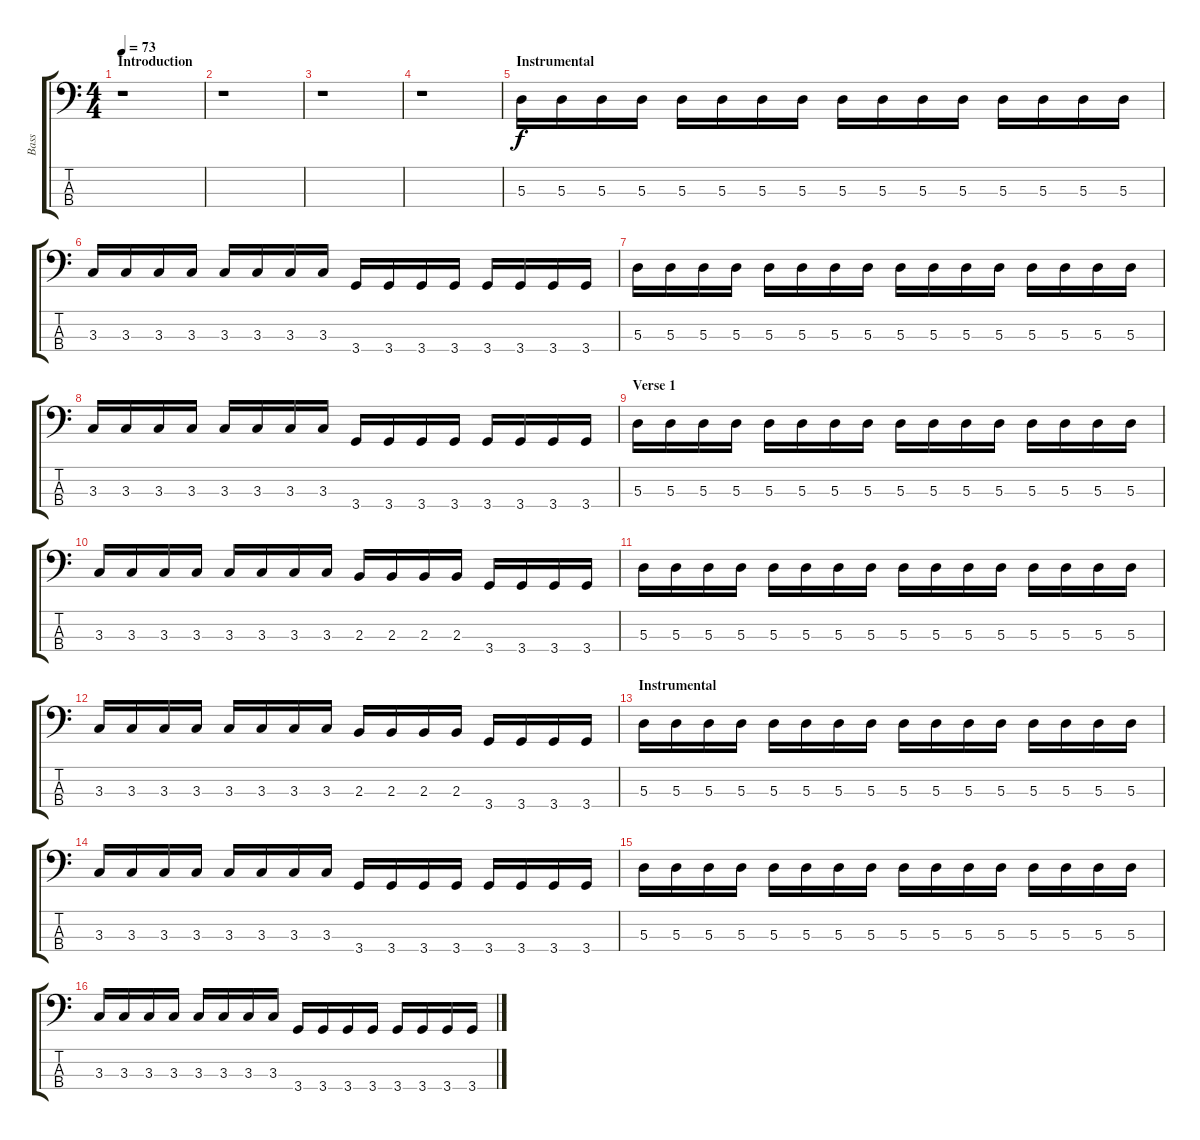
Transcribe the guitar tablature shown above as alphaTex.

\track ("Bass" "Bass") {instrument electricbassfinger}
\staff {score tabs}
\tuning (G2 D2 A1 E1) {hide}
\ts (4 4)
\section ("" "Introduction")
\tempo 73
\clef f4
\ks c
r.1{dy f instrument electricbassfinger} |
r.1 |
r.1 |
r.1 |
\section ("" "Instrumental")
5.3.16 5.3.16 5.3.16 5.3.16 5.3.16 5.3.16 5.3.16 5.3.16 5.3.16 5.3.16 5.3.16 5.3.16 5.3.16 5.3.16 5.3.16 5.3.16 |
3.3.16 3.3.16 3.3.16 3.3.16 3.3.16 3.3.16 3.3.16 3.3.16 3.4.16 3.4.16 3.4.16 3.4.16 3.4.16 3.4.16 3.4.16 3.4.16 |
5.3.16 5.3.16 5.3.16 5.3.16 5.3.16 5.3.16 5.3.16 5.3.16 5.3.16 5.3.16 5.3.16 5.3.16 5.3.16 5.3.16 5.3.16 5.3.16 |
3.3.16 3.3.16 3.3.16 3.3.16 3.3.16 3.3.16 3.3.16 3.3.16 3.4.16 3.4.16 3.4.16 3.4.16 3.4.16 3.4.16 3.4.16 3.4.16 |
\section ("" "Verse 1")
5.3.16 5.3.16 5.3.16 5.3.16 5.3.16 5.3.16 5.3.16 5.3.16 5.3.16 5.3.16 5.3.16 5.3.16 5.3.16 5.3.16 5.3.16 5.3.16 |
3.3.16 3.3.16 3.3.16 3.3.16 3.3.16 3.3.16 3.3.16 3.3.16 2.3.16 2.3.16 2.3.16 2.3.16 3.4.16 3.4.16 3.4.16 3.4.16 |
5.3.16 5.3.16 5.3.16 5.3.16 5.3.16 5.3.16 5.3.16 5.3.16 5.3.16 5.3.16 5.3.16 5.3.16 5.3.16 5.3.16 5.3.16 5.3.16 |
3.3.16 3.3.16 3.3.16 3.3.16 3.3.16 3.3.16 3.3.16 3.3.16 2.3.16 2.3.16 2.3.16 2.3.16 3.4.16 3.4.16 3.4.16 3.4.16 |
\section ("" "Instrumental")
5.3.16 5.3.16 5.3.16 5.3.16 5.3.16 5.3.16 5.3.16 5.3.16 5.3.16 5.3.16 5.3.16 5.3.16 5.3.16 5.3.16 5.3.16 5.3.16 |
3.3.16 3.3.16 3.3.16 3.3.16 3.3.16 3.3.16 3.3.16 3.3.16 3.4.16 3.4.16 3.4.16 3.4.16 3.4.16 3.4.16 3.4.16 3.4.16 |
5.3.16 5.3.16 5.3.16 5.3.16 5.3.16 5.3.16 5.3.16 5.3.16 5.3.16 5.3.16 5.3.16 5.3.16 5.3.16 5.3.16 5.3.16 5.3.16 |
3.3.16 3.3.16 3.3.16 3.3.16 3.3.16 3.3.16 3.3.16 3.3.16 3.4.16 3.4.16 3.4.16 3.4.16 3.4.16 3.4.16 3.4.16 3.4.16
